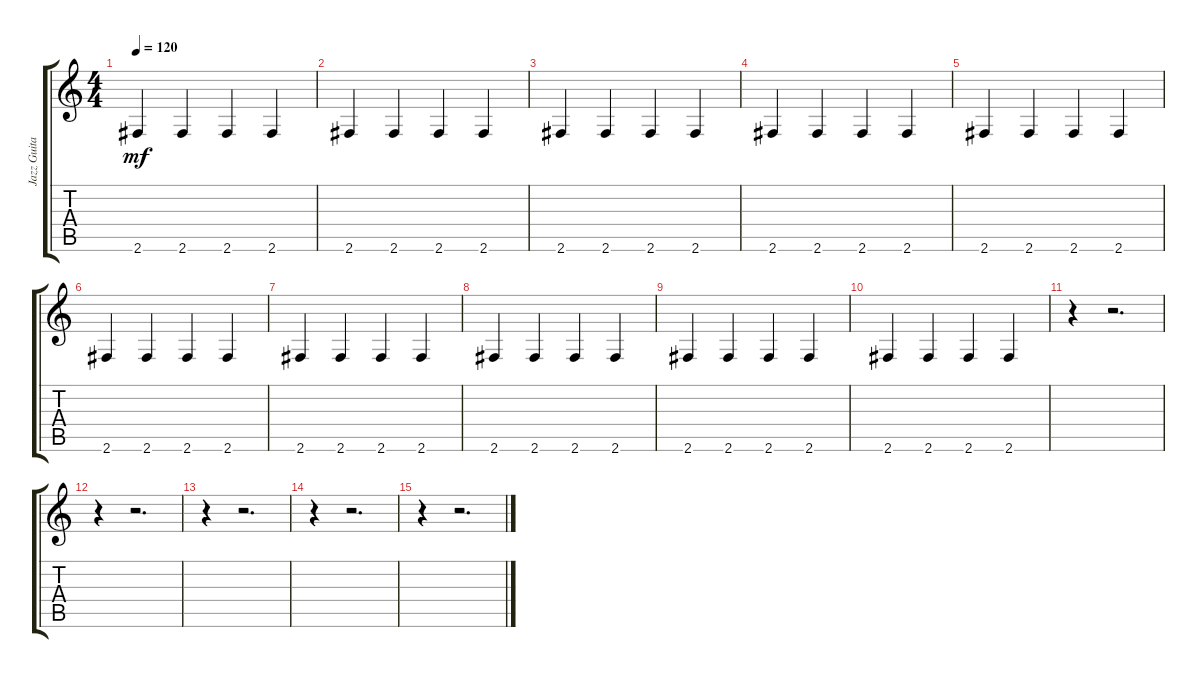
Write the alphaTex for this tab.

\track ("Jazz Guitar" "Jazz Guita") {instrument electricguitarjazz}
\staff {score tabs}
\tuning (E4 B3 G3 D3 A2 E2) {hide}
\ts (4 4)
\tempo 120
\clef g2
\ks c
2.6.4{dy mf} 2.6.4 2.6.4 2.6.4 |
2.6.4 2.6.4 2.6.4 2.6.4 |
2.6.4 2.6.4 2.6.4 2.6.4 |
2.6.4 2.6.4 2.6.4 2.6.4 |
2.6.4 2.6.4 2.6.4 2.6.4 |
2.6.4 2.6.4 2.6.4 2.6.4 |
2.6.4 2.6.4 2.6.4 2.6.4 |
2.6.4 2.6.4 2.6.4 2.6.4 |
2.6.4 2.6.4 2.6.4 2.6.4 |
2.6.4 2.6.4 2.6.4 2.6.4 |
r.4 r.2{d} |
r.4 r.2{d} |
r.4 r.2{d} |
r.4 r.2{d} |
r.4 r.2{d}
